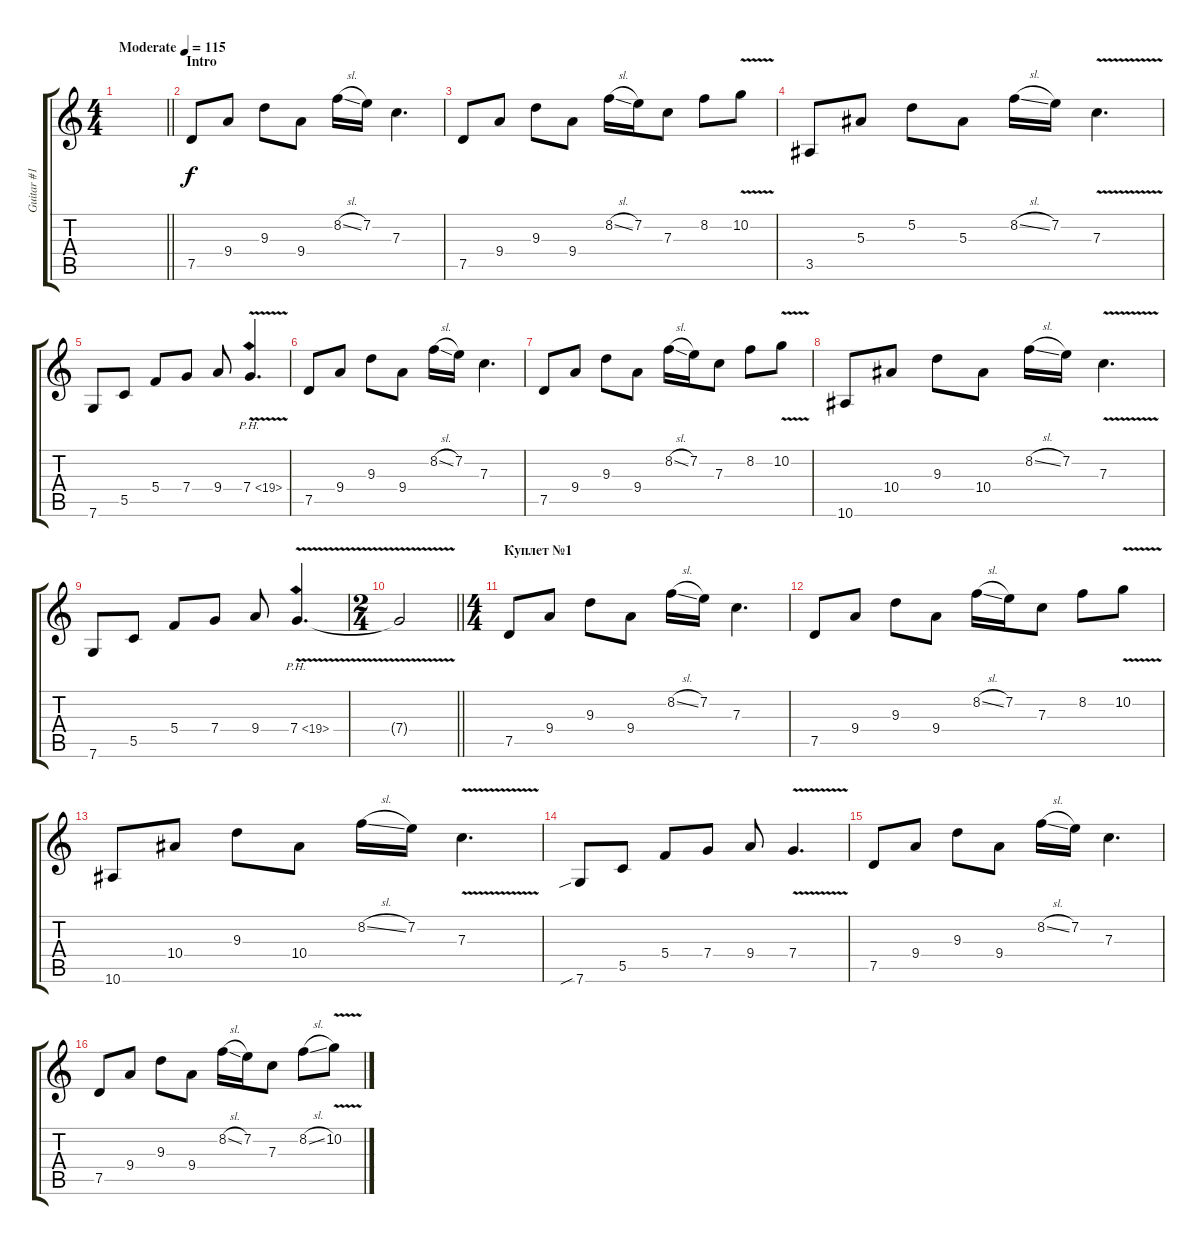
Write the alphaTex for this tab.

\track ("Guitar #1" "Guitar #1") {instrument distortionguitar}
\staff {score tabs}
\tuning (D4 A3 F3 C3 G2 C2) {hide}
\ts (4 4)
\tempo (115 "Moderate")
\clef g2
\barLineRight lightlight
\ks c
|
\section ("" "Intro ")
7.5.8 9.4.8 9.3.8 9.4.8 8.2{sl}.16 7.2.16 7.3.4{d} |
7.5.8 9.4.8 9.3.8 9.4.8 8.2{sl}.16 7.2.16 7.3.8 8.2.8 10.2{v}.8 |
3.5.8 5.3.8 5.2.8 5.3.8 8.2{sl}.16 7.2.16 7.3{v}.4{d} |
7.6.8 5.5.8 5.4.8 7.4.8 9.4.8 7.4{ph 12 v}.4{d} |
7.5.8 9.4.8 9.3.8 9.4.8 8.2{sl}.16 7.2.16 7.3.4{d} |
7.5.8 9.4.8 9.3.8 9.4.8 8.2{sl}.16 7.2.16 7.3.8 8.2.8 10.2{v}.8 |
10.6.8 10.4.8 9.3.8 10.4.8 8.2{sl}.16 7.2.16 7.3{v}.4{d} |
7.6.8 5.5.8 5.4.8 7.4.8 9.4.8 7.4{ph 12 v}.4{d} |
\ts (2 4)
\barLineRight lightlight
7.4{t}.2 |
\ts (4 4)
\section ("" "Куплет №1")
7.5.8 9.4.8 9.3.8 9.4.8 8.2{sl}.16 7.2.16 7.3.4{d} |
7.5.8 9.4.8 9.3.8 9.4.8 8.2{sl}.16 7.2.16 7.3.8 8.2.8 10.2{v}.8 |
10.6.8 10.4.8 9.3.8 10.4.8 8.2{sl}.16 7.2.16 7.3{v}.4{d} |
7.6{sib}.8 5.5.8 5.4.8 7.4.8 9.4.8 7.4{v}.4{d} |
7.5.8 9.4.8 9.3.8 9.4.8 8.2{sl}.16 7.2.16 7.3.4{d} |
7.5.8 9.4.8 9.3.8 9.4.8 8.2{sl}.16 7.2.16 7.3.8 8.2{sl}.8 10.2{v}.8
